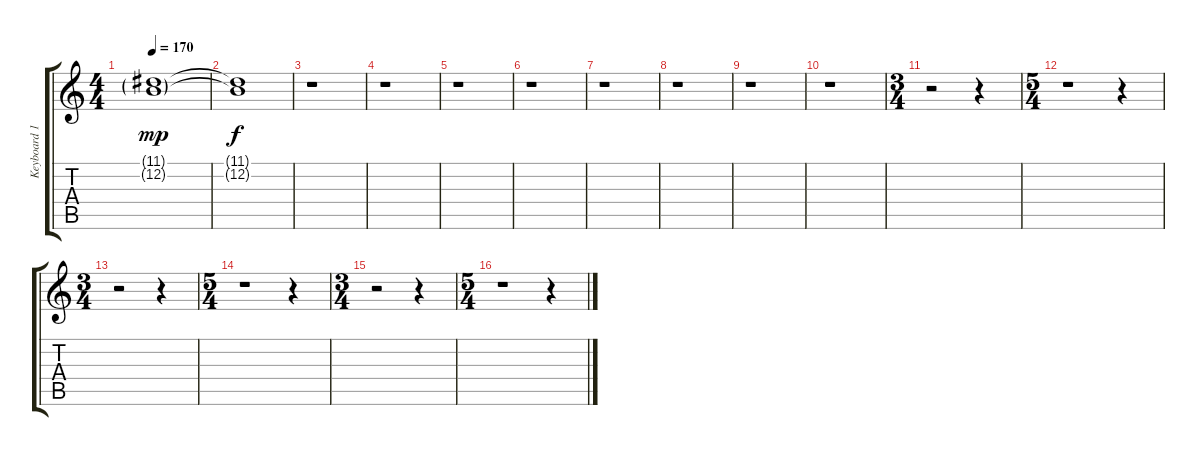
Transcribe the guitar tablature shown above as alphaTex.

\track ("Keyboard 1" "Keyboard 1") {instrument stringensemble1}
\staff {score tabs}
\tuning (E4 B3 G3 D3 A2 E2) {hide}
\ts (4 4)
\tempo 170
\clef g2
\ks c
(11.1{g} 12.2{g}).1{dy mp} |
(11.1{t} 12.2{t}).1{dy f} |
\section ("" "")
r.1 |
r.1 |
r.1 |
r.1 |
r.1 |
r.1 |
r.1 |
r.1 |
\ts (3 4)
\section ("" "")
r.2 r.4 |
\ts (5 4)
r.1 r.4 |
\ts (3 4)
r.2 r.4 |
\ts (5 4)
r.1 r.4 |
\ts (3 4)
r.2 r.4 |
\ts (5 4)
r.1 r.4
